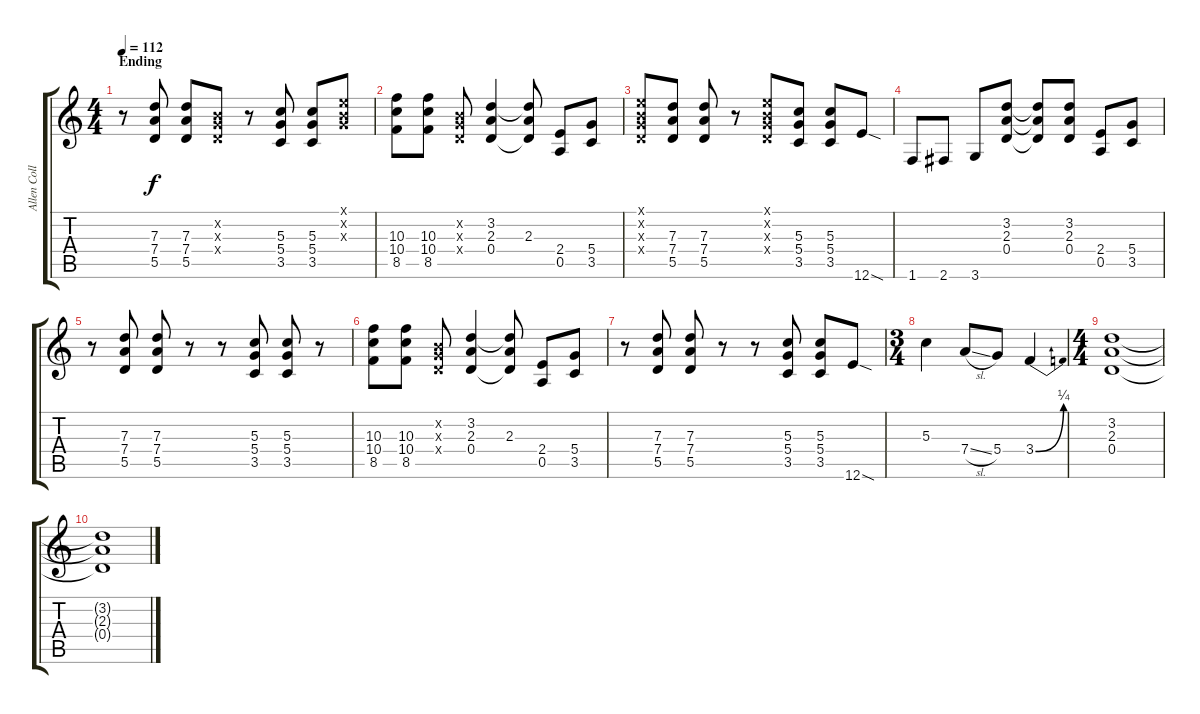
\track ("Allen Collins" "Allen Coll") {instrument distortionguitar}
\staff {score tabs}
\tuning (E4 B3 G3 D3 A2 E2) {hide}
\ts (4 4)
\section ("" "Ending")
\tempo 112
\clef g2
\ks c
r.8{dy f volume 9} (7.3 7.4 5.5).8 (7.3 7.4 5.5).8 (0.2{x} 0.3{x} 0.4{x}).8 r.8 (5.3 5.4 3.5).8 (5.3 5.4 3.5).8 (0.1{x} 0.2{x} 0.3{x}).8 |
(10.3 10.4 8.5).8 (10.3 10.4 8.5).8 (0.2{x} 0.3{x} 0.4{x}).8 (3.2 2.3 0.4).4 (3.2{t} 2.3 0.4{t}).8 (2.4 0.5).8 (5.4 3.5).8 |
(0.1{x} 0.2{x} 0.3{x} 0.4{x}).8 (7.3 7.4 5.5).8 (7.3 7.4 5.5).8 r.8 (0.1{x} 0.2{x} 0.3{x} 0.4{x}).8 (5.3 5.4 3.5).8 (5.3 5.4 3.5).8 12.6{sod}.8 |
1.6.8 2.6.8 3.6.8 (3.2 2.3 0.4).8 (3.2{t} 2.3{t} 0.4{t}).8 (3.2 2.3 0.4).8 (2.4 0.5).8 (5.4 3.5).8 |
r.8 (7.3 7.4 5.5).8 (7.3 7.4 5.5).8 r.8 r.8 (5.3 5.4 3.5).8 (5.3 5.4 3.5).8 r.8 |
(10.3 10.4 8.5).8 (10.3 10.4 8.5).8 (0.2{x} 0.3{x} 0.4{x}).8 (3.2 2.3 0.4).4 (3.2{t} 2.3 0.4{t}).8 (2.4 0.5).8 (5.4 3.5).8 |
r.8 (7.3 7.4 5.5).8 (7.3 7.4 5.5).8 r.8 r.8 (5.3 5.4 3.5).8 (5.3 5.4 3.5).8 12.6{sod}.8 |
\ts (3 4)
5.3.4 7.4{sl}.8 5.4.8 3.4{be (bend 0 0 60 1)}.4 |
\ts (4 4)
(3.2 2.3 0.4).1 |
(3.2{t} 2.3{t} 0.4{t}).1
